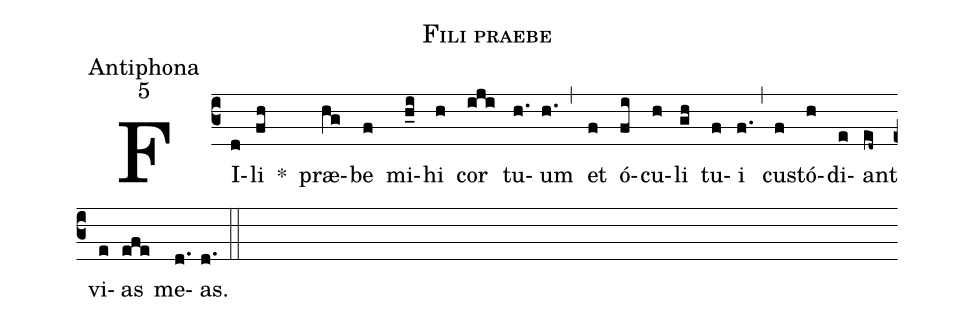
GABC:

name:Fili praebe;
office-part:Antiphona;
mode:5;
%%
(c3) FI(d)li(fh) *() præ(hg)be(f) mi(h_i)hi(h) cor(iji) tu(h.)um(h.) (,) et(f) ó(fi)cu(h)li(gh) tu(f)i(f.) (,) cu(f)stó(h)di(e)ant(ed~) vi(e)as(efe) me(d.)as.(d.) (::)
%<eu>E(h) u(h) o(i) u(g) a(h) e.</eu>(f.) (::)
